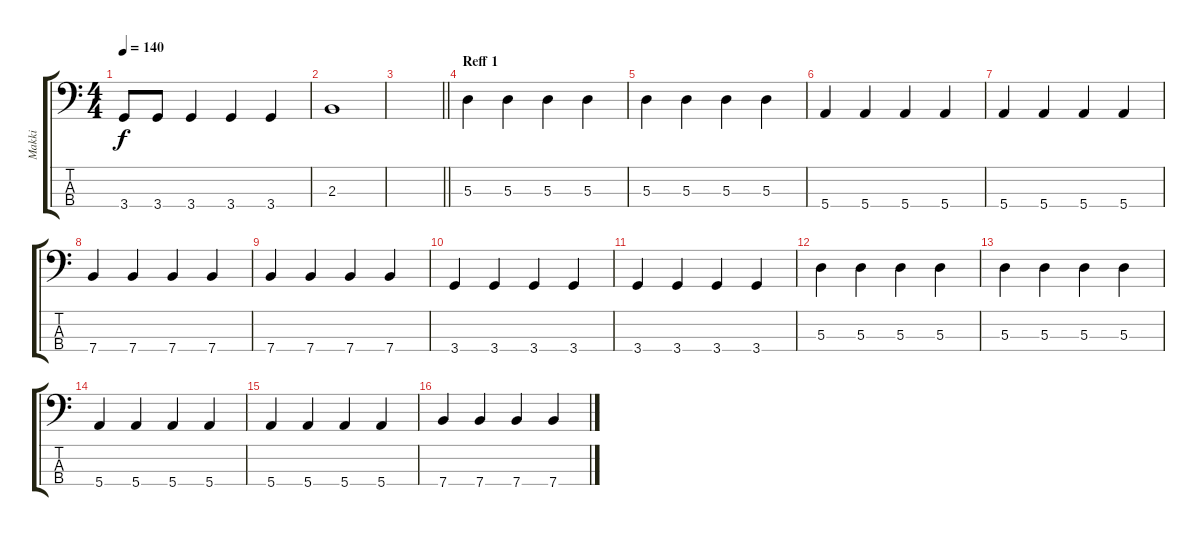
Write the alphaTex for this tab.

\track ("Makki" "Makki") {instrument electricbassfinger}
\staff {score tabs}
\tuning (G2 D2 A1 E1) {hide}
\ts (4 4)
\tempo 140
\clef f4
\ks c
3.4.8{dy f} 3.4.8 3.4.4 3.4.4 3.4.4 |
2.3.1 |
\barLineRight lightlight
|
\section ("" "Reff 1")
5.3.4 5.3.4 5.3.4 5.3.4 |
5.3.4 5.3.4 5.3.4 5.3.4 |
5.4.4 5.4.4 5.4.4 5.4.4 |
5.4.4 5.4.4 5.4.4 5.4.4 |
7.4.4 7.4.4 7.4.4 7.4.4 |
7.4.4 7.4.4 7.4.4 7.4.4 |
3.4.4 3.4.4 3.4.4 3.4.4 |
3.4.4 3.4.4 3.4.4 3.4.4 |
5.3.4 5.3.4 5.3.4 5.3.4 |
5.3.4 5.3.4 5.3.4 5.3.4 |
5.4.4 5.4.4 5.4.4 5.4.4 |
5.4.4 5.4.4 5.4.4 5.4.4 |
7.4.4 7.4.4 7.4.4 7.4.4
